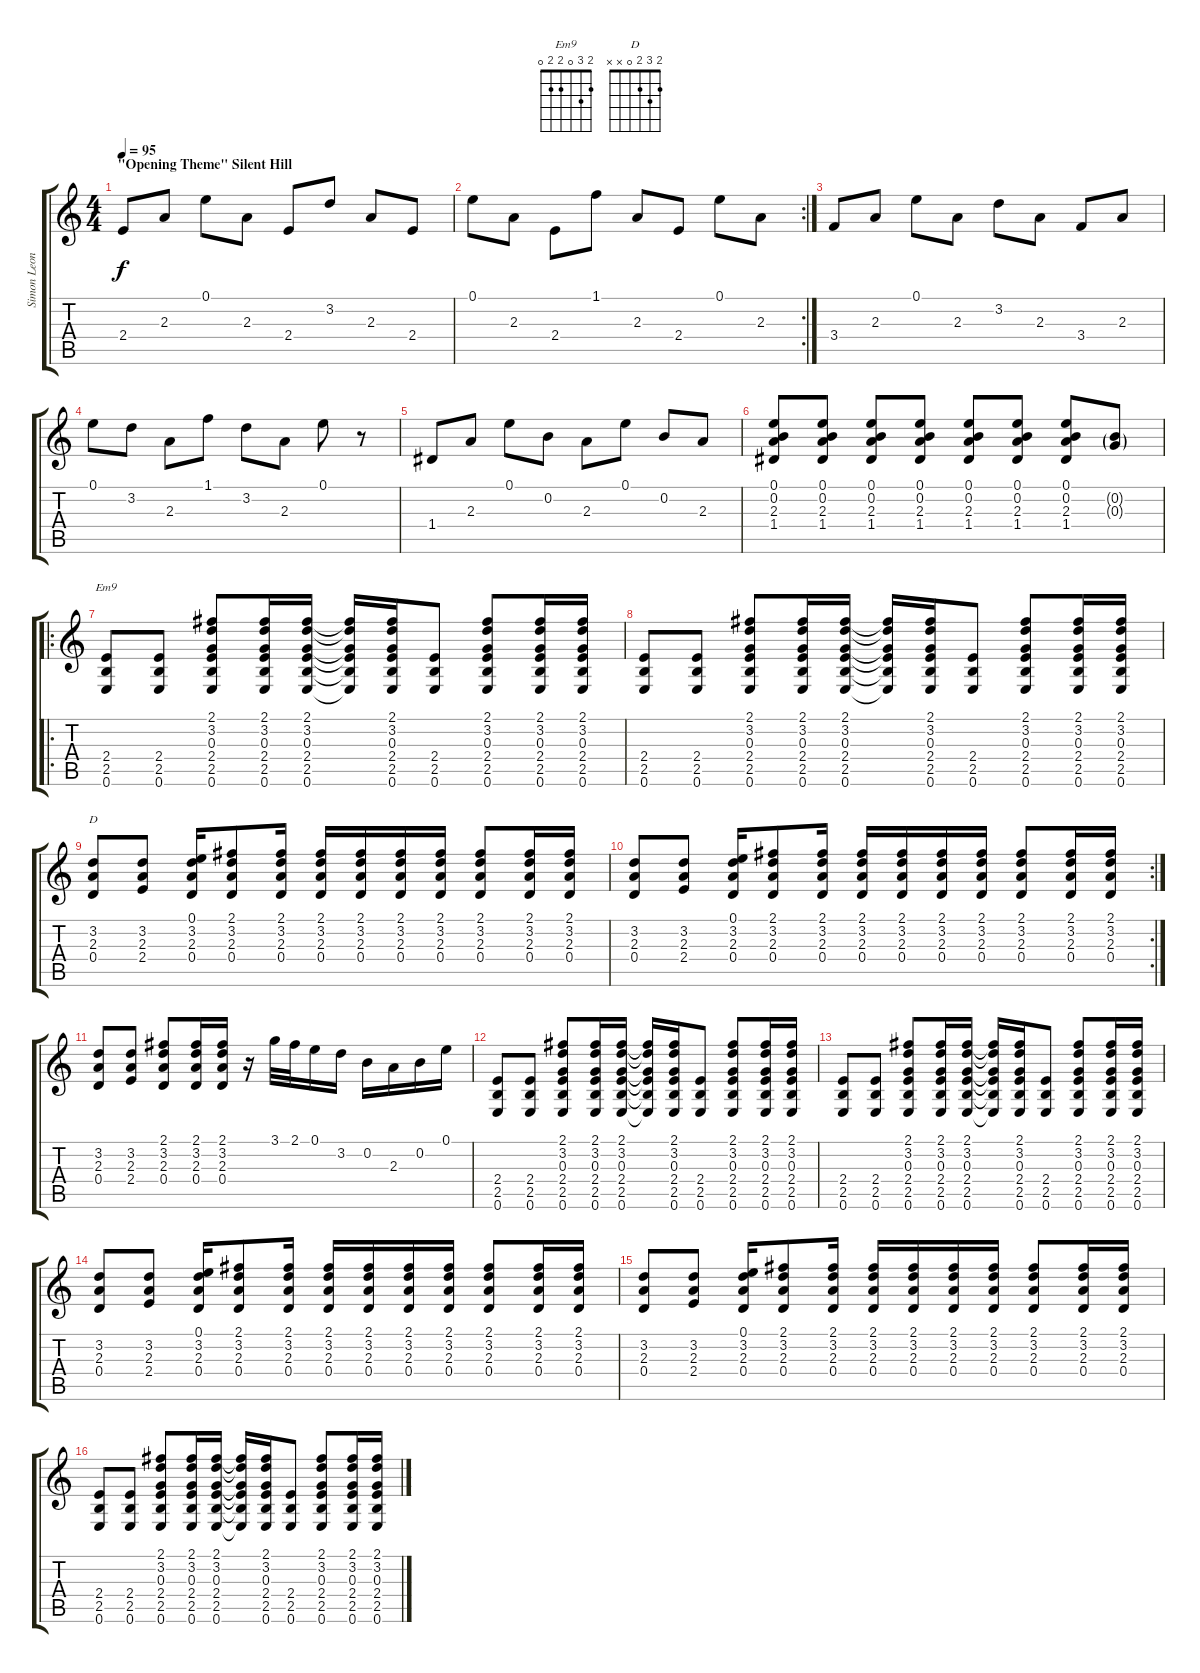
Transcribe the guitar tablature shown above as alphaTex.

\track ("Simon Leong" "Simon Leon") {instrument acousticguitarsteel}
\staff {score tabs}
\tuning (E4 B3 G3 D3 A2 E2) {hide}
\chord ("Em9" 2 3 0 2 2 0)
\chord ("D" 2 3 2 0 x x)
\ts (4 4)
\section ("" "\"Opening Theme\" Silent Hill")
\tempo 95
\clef g2
\ks c
2.4.8{dy f instrument acousticguitarsteel} 2.3.8 0.1.8 2.3.8 2.4.8 3.2.8 2.3.8 2.4.8 |
\rc 2
0.1.8 2.3.8 2.4.8 1.1.8 2.3.8 2.4.8 0.1.8 2.3.8 |
3.4.8 2.3.8 0.1.8 2.3.8 3.2.8 2.3.8 3.4.8 2.3.8 |
0.1.8 3.2.8 2.3.8 1.1.8 3.2.8 2.3.8 0.1.8 r.8 |
1.4.8 2.3.8 0.1.8 0.2.8 2.3.8 0.1.8 0.2.8 2.3.8 |
(0.1 0.2 2.3 1.4).8 (0.1 0.2 2.3 1.4).8 (0.1 0.2 2.3 1.4).8 (0.1 0.2 2.3 1.4).8 (0.1 0.2 2.3 1.4).8 (0.1 0.2 2.3 1.4).8 (0.1 0.2 2.3 1.4).8 (0.2{g} 0.3{g}).8 |
\ro
(2.4 2.5 0.6).8{ch "Em9"} (2.4 2.5 0.6).8 (2.1 3.2 0.3 2.4 2.5 0.6).8 (2.1 3.2 0.3 2.4 2.5 0.6).16 (2.1 3.2 0.3 2.4 2.5 0.6).16 (2.1{t} 3.2{t} 0.3{t} 2.4{t} 2.5{t} 0.6{t}).16 (2.1 3.2 0.3 2.4 2.5 0.6).16 (2.4 2.5 0.6).8 (2.1 3.2 0.3 2.4 2.5 0.6).8 (2.1 3.2 0.3 2.4 2.5 0.6).16 (2.1 3.2 0.3 2.4 2.5 0.6).16 |
(2.4 2.5 0.6).8 (2.4 2.5 0.6).8 (2.1 3.2 0.3 2.4 2.5 0.6).8 (2.1 3.2 0.3 2.4 2.5 0.6).16 (2.1 3.2 0.3 2.4 2.5 0.6).16 (2.1{t} 3.2{t} 0.3{t} 2.4{t} 2.5{t} 0.6{t}).16 (2.1 3.2 0.3 2.4 2.5 0.6).16 (2.4 2.5 0.6).8 (2.1 3.2 0.3 2.4 2.5 0.6).8 (2.1 3.2 0.3 2.4 2.5 0.6).16 (2.1 3.2 0.3 2.4 2.5 0.6).16 |
(3.2 2.3 0.4).8{ch "D"} (3.2 2.3 2.4).8 (0.1 3.2 2.3 0.4).16 (2.1 3.2 2.3 0.4).8 (2.1 3.2 2.3 0.4).16 (2.1 3.2 2.3 0.4).16 (2.1 3.2 2.3 0.4).16 (2.1 3.2 2.3 0.4).16 (2.1 3.2 2.3 0.4).16 (2.1 3.2 2.3 0.4).8 (2.1 3.2 2.3 0.4).16 (2.1 3.2 2.3 0.4).16 |
\rc 2
(3.2 2.3 0.4).8 (3.2 2.3 2.4).8 (0.1 3.2 2.3 0.4).16 (2.1 3.2 2.3 0.4).8 (2.1 3.2 2.3 0.4).16 (2.1 3.2 2.3 0.4).16 (2.1 3.2 2.3 0.4).16 (2.1 3.2 2.3 0.4).16 (2.1 3.2 2.3 0.4).16 (2.1 3.2 2.3 0.4).8 (2.1 3.2 2.3 0.4).16 (2.1 3.2 2.3 0.4).16 |
(3.2 2.3 0.4).8 (3.2 2.3 2.4).8 (2.1 3.2 2.3 0.4).8 (2.1 3.2 2.3 0.4).16 (2.1 3.2 2.3 0.4).16 r.16 3.1.32 2.1.32 0.1.16 3.2.16 0.2.16 2.3.16 0.2.16 0.1.16 |
(2.4 2.5 0.6).8 (2.4 2.5 0.6).8 (2.1 3.2 0.3 2.4 2.5 0.6).8 (2.1 3.2 0.3 2.4 2.5 0.6).16 (2.1 3.2 0.3 2.4 2.5 0.6).16 (2.1{t} 3.2{t} 0.3{t} 2.4{t} 2.5{t} 0.6{t}).16 (2.1 3.2 0.3 2.4 2.5 0.6).16 (2.4 2.5 0.6).8 (2.1 3.2 0.3 2.4 2.5 0.6).8 (2.1 3.2 0.3 2.4 2.5 0.6).16 (2.1 3.2 0.3 2.4 2.5 0.6).16 |
(2.4 2.5 0.6).8 (2.4 2.5 0.6).8 (2.1 3.2 0.3 2.4 2.5 0.6).8 (2.1 3.2 0.3 2.4 2.5 0.6).16 (2.1 3.2 0.3 2.4 2.5 0.6).16 (2.1{t} 3.2{t} 0.3{t} 2.4{t} 2.5{t} 0.6{t}).16 (2.1 3.2 0.3 2.4 2.5 0.6).16 (2.4 2.5 0.6).8 (2.1 3.2 0.3 2.4 2.5 0.6).8 (2.1 3.2 0.3 2.4 2.5 0.6).16 (2.1 3.2 0.3 2.4 2.5 0.6).16 |
(3.2 2.3 0.4).8 (3.2 2.3 2.4).8 (0.1 3.2 2.3 0.4).16 (2.1 3.2 2.3 0.4).8 (2.1 3.2 2.3 0.4).16 (2.1 3.2 2.3 0.4).16 (2.1 3.2 2.3 0.4).16 (2.1 3.2 2.3 0.4).16 (2.1 3.2 2.3 0.4).16 (2.1 3.2 2.3 0.4).8 (2.1 3.2 2.3 0.4).16 (2.1 3.2 2.3 0.4).16 |
(3.2 2.3 0.4).8 (3.2 2.3 2.4).8 (0.1 3.2 2.3 0.4).16 (2.1 3.2 2.3 0.4).8 (2.1 3.2 2.3 0.4).16 (2.1 3.2 2.3 0.4).16 (2.1 3.2 2.3 0.4).16 (2.1 3.2 2.3 0.4).16 (2.1 3.2 2.3 0.4).16 (2.1 3.2 2.3 0.4).8 (2.1 3.2 2.3 0.4).16 (2.1 3.2 2.3 0.4).16 |
(2.4 2.5 0.6).8 (2.4 2.5 0.6).8 (2.1 3.2 0.3 2.4 2.5 0.6).8 (2.1 3.2 0.3 2.4 2.5 0.6).16 (2.1 3.2 0.3 2.4 2.5 0.6).16 (2.1{t} 3.2{t} 0.3{t} 2.4{t} 2.5{t} 0.6{t}).16 (2.1 3.2 0.3 2.4 2.5 0.6).16 (2.4 2.5 0.6).8 (2.1 3.2 0.3 2.4 2.5 0.6).8 (2.1 3.2 0.3 2.4 2.5 0.6).16 (2.1 3.2 0.3 2.4 2.5 0.6).16
